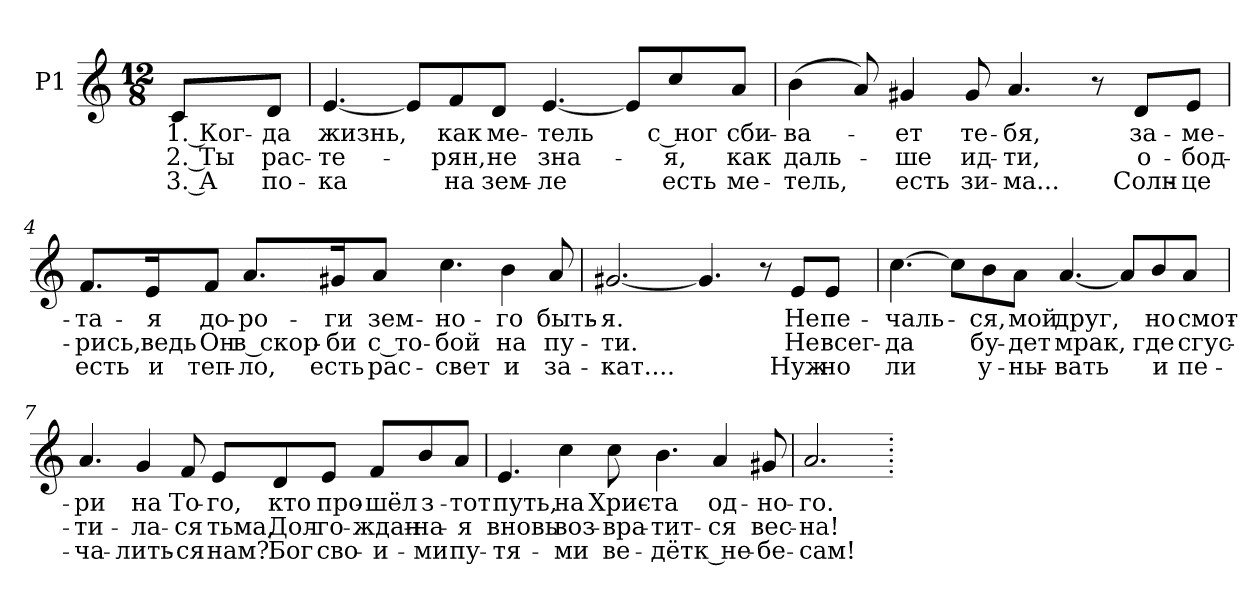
**kern	**text	**text	**text
*part1	*part1	*part1	*part1
*staff1	*staff1	*staff1	*staff1
*I"P1	*	*	*
!!LO:PB:g=z
*clefG2	*	*	*
*k[]	*	*	*
*a:	*	*	*
*M12/8	*	*	*
=1	=1	=1	=1
!	!LO:LY:b:color=#000000	!LO:LY:b:color=#000000	!LO:LY:b:color=#000000
8ci/L	1. Ког-	2. Ты	3. А
!	!LO:LY:b:color=#000000	!LO:LY:b:color=#000000	!LO:LY:b:color=#000000
8di/J	-да	рас-	по-
=2	=2	=2	=2
!	!LO:LY:b:color=#000000	!LO:LY:b:color=#000000	!LO:LY:b:color=#000000
[<4.ei/	жизнь,	-те-	-ка
8ei/L]	.	.	.
!	!LO:LY:b:color=#000000	!LO:LY:b:color=#000000	!LO:LY:b:color=#000000
8fi/	как	-рян,	на
!	!LO:LY:b:color=#000000	!LO:LY:b:color=#000000	!LO:LY:b:color=#000000
8di/J	ме-	не	зем-
!	!LO:LY:b:color=#000000	!LO:LY:b:color=#000000	!LO:LY:b:color=#000000
[<4.ei/	-тель	зна-	-ле
8ei/L]	.	.	.
!	!LO:LY:b:color=#000000	!LO:LY:b:color=#000000	!LO:LY:b:color=#000000
8cci/	с ног	-я,	есть
!	!LO:LY:b:color=#000000	!LO:LY:b:color=#000000	!LO:LY:b:color=#000000
8ai/J	сби-	как	ме-
=3	=3	=3	=3
!	!LO:LY:b:color=#000000	!LO:LY:b:color=#000000	!LO:LY:b:color=#000000
(4bi\	-ва-	даль-	-тель,
8ai/)	.	.	.
!	!LO:LY:b:color=#000000	!LO:LY:b:color=#000000	!LO:LY:b:color=#000000
4g#Xi/	-ет	-ше	есть
!	!LO:LY:b:color=#000000	!LO:LY:b:color=#000000	!LO:LY:b:color=#000000
8g#i/	те-	ид-	зи-
!	!LO:LY:b:color=#000000	!LO:LY:b:color=#000000	!LO:LY:b:color=#000000
4.ai/	-бя,	-ти,	-ма...
8r	.	.	.
!	!LO:LY:b:color=#000000	!LO:LY:b:color=#000000	!LO:LY:b:color=#000000
8di/L	за-	о-	Солн-
!	!LO:LY:b:color=#000000	!LO:LY:b:color=#000000	!LO:LY:b:color=#000000
8ei/J	-ме-	-бод-	-це
!!LO:LB:g=z
=4	=4	=4	=4
!	!LO:LY:b:color=#000000	!LO:LY:b:color=#000000	!LO:LY:b:color=#000000
8.fi/L	-та-	-рись,	есть
!	!LO:LY:b:color=#000000	!LO:LY:b:color=#000000	!LO:LY:b:color=#000000
16ei/K	-я	ведь	и
!	!LO:LY:b:color=#000000	!LO:LY:b:color=#000000	!LO:LY:b:color=#000000
8fi/J	до-	Он	теп-
!	!LO:LY:b:color=#000000	!LO:LY:b:color=#000000	!LO:LY:b:color=#000000
8.ai/L	-ро-	в скор-	-ло,
!	!LO:LY:b:color=#000000	!LO:LY:b:color=#000000	!LO:LY:b:color=#000000
16g#Xi/K	-ги	-би	есть
!	!LO:LY:b:color=#000000	!LO:LY:b:color=#000000	!LO:LY:b:color=#000000
8ai/J	зем-	с то-	рас-
!	!LO:LY:b:color=#000000	!LO:LY:b:color=#000000	!LO:LY:b:color=#000000
4.cci\	-но-	-бой	-свет
!	!LO:LY:b:color=#000000	!LO:LY:b:color=#000000	!LO:LY:b:color=#000000
4bi\	-го	на	и
!	!LO:LY:b:color=#000000	!LO:LY:b:color=#000000	!LO:LY:b:color=#000000
8ai/	быть-	пу-	за-
=5	=5	=5	=5
!	!LO:LY:b:color=#000000	!LO:LY:b:color=#000000	!LO:LY:b:color=#000000
[<2.g#Xi/	-я.	-ти.	-кат....
4.g#i/]	.	.	.
8r	.	.	.
!	!LO:LY:b:color=#000000	!LO:LY:b:color=#000000	!LO:LY:b:color=#000000
8ei/L	Не	Не	Нуж-
!	!LO:LY:b:color=#000000	!LO:LY:b:color=#000000	!LO:LY:b:color=#000000
8ei/J	пе-	всег-	-но
=6	=6	=6	=6
!	!LO:LY:b:color=#000000	!LO:LY:b:color=#000000	!LO:LY:b:color=#000000
[>4.cci\	-чаль-	-да	ли
8cci\L]	.	.	.
!	!LO:LY:b:color=#000000	!LO:LY:b:color=#000000	!LO:LY:b:color=#000000
8bi\	-ся,	бу-	у-
!	!LO:LY:b:color=#000000	!LO:LY:b:color=#000000	!LO:LY:b:color=#000000
8ai\J	мой	-дет	-ны-
!	!LO:LY:b:color=#000000	!LO:LY:b:color=#000000	!LO:LY:b:color=#000000
[<4.ai/	друг,	мрак,	-вать
8ai/L]	.	.	.
!	!LO:LY:b:color=#000000	!LO:LY:b:color=#000000	!LO:LY:b:color=#000000
8bi/	но	где	и
!	!LO:LY:b:color=#000000	!LO:LY:b:color=#000000	!LO:LY:b:color=#000000
8ai/J	смот-	сгус-	пе-
!!LO:LB:g=z
=7	=7	=7	=7
!	!LO:LY:b:color=#000000	!LO:LY:b:color=#000000	!LO:LY:b:color=#000000
4.ai/	-ри	-ти-	-ча-
!	!LO:LY:b:color=#000000	!LO:LY:b:color=#000000	!LO:LY:b:color=#000000
4gi/	на	-ла-	-лить-
!	!LO:LY:b:color=#000000	!LO:LY:b:color=#000000	!LO:LY:b:color=#000000
8fi/	То-	-ся	-ся
!	!LO:LY:b:color=#000000	!LO:LY:b:color=#000000	!LO:LY:b:color=#000000
8ei/L	-го,	тьма,	нам?
!	!LO:LY:b:color=#000000	!LO:LY:b:color=#000000	!LO:LY:b:color=#000000
8di/	кто	Дол-	Бог
!	!LO:LY:b:color=#000000	!LO:LY:b:color=#000000	!LO:LY:b:color=#000000
8ei/J	про-	-го-	сво-
!	!LO:LY:b:color=#000000	!LO:LY:b:color=#000000	!LO:LY:b:color=#000000
8fi/L	-шёл	-ждан-	-и-
!	!LO:LY:b:color=#000000	!LO:LY:b:color=#000000	!LO:LY:b:color=#000000
8bi/	з-	-на-	-ми
!	!LO:LY:b:color=#000000	!LO:LY:b:color=#000000	!LO:LY:b:color=#000000
8ai/J	-тот	-я	пу-
=8	=8	=8	=8
!	!LO:LY:b:color=#000000	!LO:LY:b:color=#000000	!LO:LY:b:color=#000000
4.ei/	путь,	вновь	-тя-
!	!LO:LY:b:color=#000000	!LO:LY:b:color=#000000	!LO:LY:b:color=#000000
4cci\	на	воз-	-ми
!	!LO:LY:b:color=#000000	!LO:LY:b:color=#000000	!LO:LY:b:color=#000000
8cci\	Хрис-	-вра-	ве-
!	!LO:LY:b:color=#000000	!LO:LY:b:color=#000000	!LO:LY:b:color=#000000
4.bi\	-та	-тит-	-дёт
!	!LO:LY:b:color=#000000	!LO:LY:b:color=#000000	!LO:LY:b:color=#000000
4ai/	од-	-ся	к не-
!	!LO:LY:b:color=#000000	!LO:LY:b:color=#000000	!LO:LY:b:color=#000000
8g#Xi/	-но-	вес-	-бе-
=9	=9	=9	=9
!	!LO:LY:b:color=#000000	!LO:LY:b:color=#000000	!LO:LY:b:color=#000000
2.ai/	-го.	-на!	-сам!
=.	=.	=.	=.
*-	*-	*-	*-
